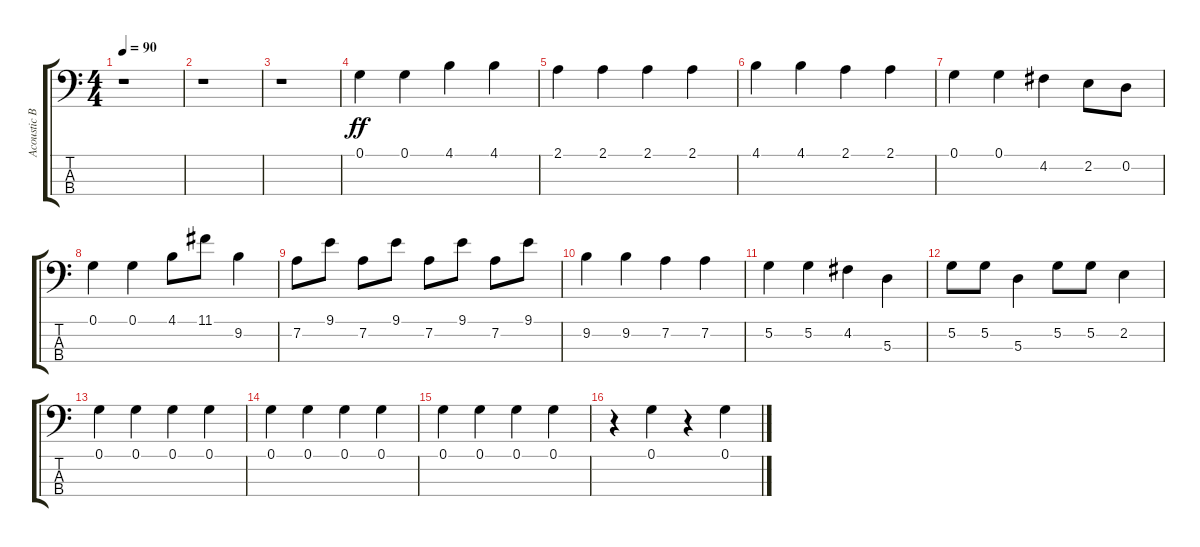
\track ("Acoustic Bass" "Acoustic B") {instrument acousticbass}
\staff {score tabs}
\tuning (G2 D2 A1 E1) {hide}
\ts (4 4)
\tempo 90
\clef f4
\ks c
r.1{dy ff} |
r.1 |
r.1 |
0.1.4 0.1.4 4.1.4 4.1.4 |
2.1.4 2.1.4 2.1.4 2.1.4 |
4.1.4 4.1.4 2.1.4 2.1.4 |
0.1.4 0.1.4 4.2.4 2.2.8 0.2.8 |
0.1.4 0.1.4 4.1.8 11.1.8 9.2.4 |
7.2.8 9.1.8 7.2.8 9.1.8 7.2.8 9.1.8 7.2.8 9.1.8 |
9.2.4 9.2.4 7.2.4 7.2.4 |
5.2.4 5.2.4 4.2.4 5.3.4 |
5.2.8 5.2.8 5.3.4 5.2.8 5.2.8 2.2.4 |
0.1.4 0.1.4 0.1.4 0.1.4 |
0.1.4 0.1.4 0.1.4 0.1.4 |
0.1.4 0.1.4 0.1.4 0.1.4 |
r.4 0.1.4 r.4 0.1.4
